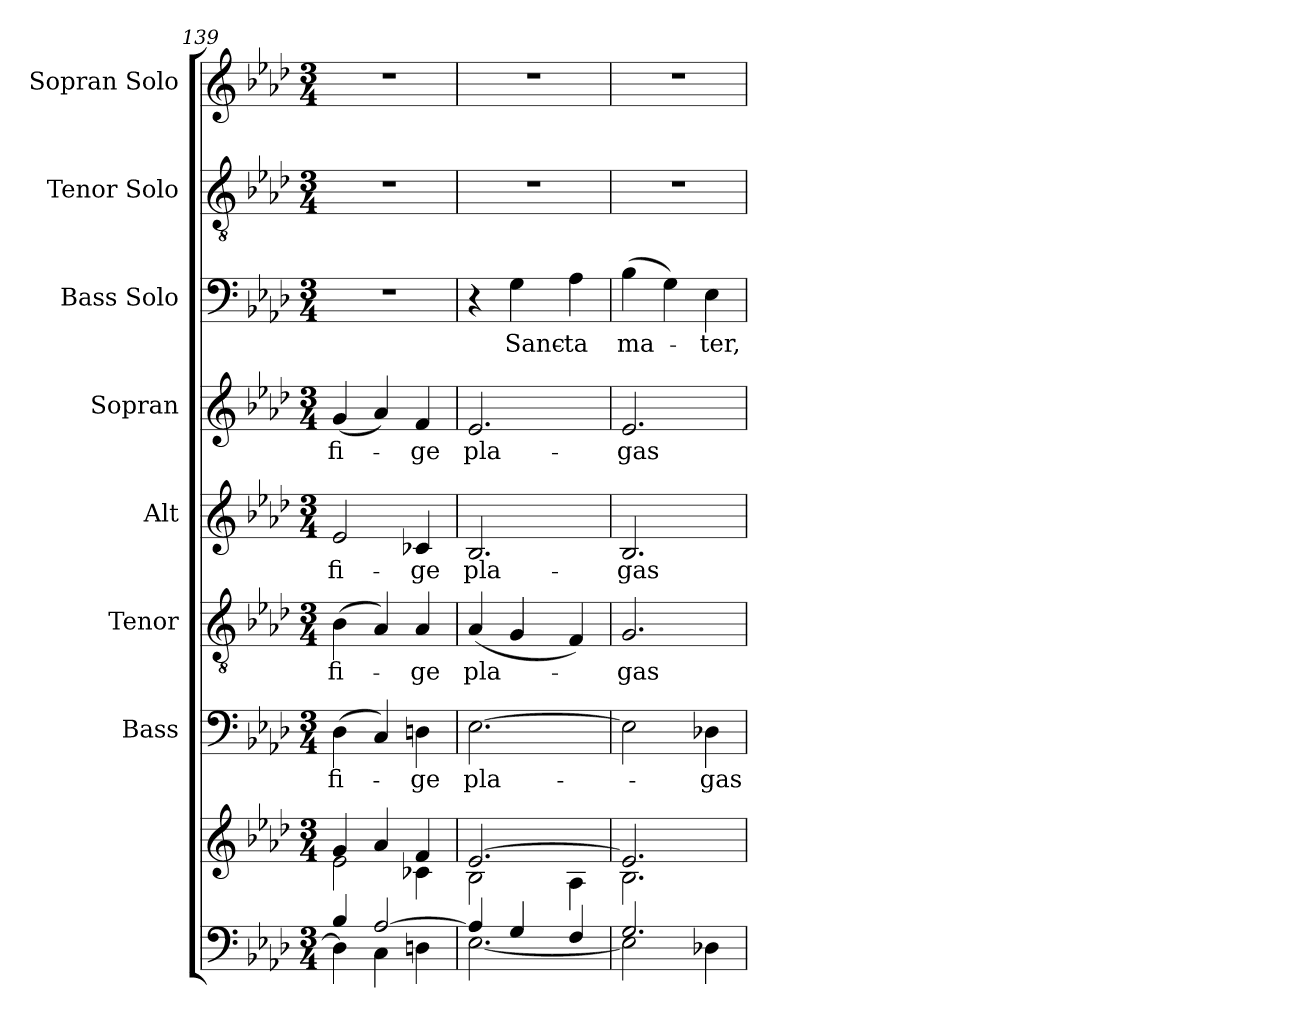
**kern	**kern	**kern	**text	**kern	**text	**kern	**text	**kern	**text	**kern	**text	**kern	**kern
*part8	*part8	*part7	*part7	*part6	*part6	*part5	*part5	*part4	*part4	*part3	*part3	*part2	*part1
*staff9	*staff8	*staff7	*staff7	*staff6	*staff6	*staff5	*staff5	*staff4	*staff4	*staff3	*staff3	*staff2	*staff1
*	*	*I"Bass	*	*I"Tenor	*	*I"Alt	*	*I"Sopran	*	*I"Bass Solo	*	*I"Tenor Solo	*I"Sopran Solo
*	*	*I'B.	*	*I'T.	*	*I'A.	*	*I'S.	*	*I'B. Solo	*	*I'T. Solo	*I'S. Solo
*clefF4	*clefG2	*clefF4	*	*clefGv2	*	*clefG2	*	*clefG2	*	*clefF4	*	*clefGv2	*clefG2
*k[b-e-a-d-]	*k[b-e-a-d-]	*k[b-e-a-d-]	*	*k[b-e-a-d-]	*	*k[b-e-a-d-]	*	*k[b-e-a-d-]	*	*k[b-e-a-d-]	*	*k[b-e-a-d-]	*k[b-e-a-d-]
*A-:	*A-:	*A-:	*	*A-:	*	*A-:	*	*A-:	*	*A-:	*	*A-:	*A-:
*M3/4	*M3/4	*M3/4	*	*M3/4	*	*M3/4	*	*M3/4	*	*M3/4	*	*M3/4	*M3/4
=139	=139	=139	=139	=139	=139	=139	=139	=139	=139	=139	=139	=139	=139
*^	*^	*	*	*	*	*	*	*	*	*	*	*	*
!	!	!	!	!	!LO:LY:b	!	!LO:LY:b	!	!LO:LY:b	!	!LO:LY:b	!	!	!	!
4B-/	4D-\]	4g/	2e-\	(>4D-\	fi-	(>4B-\	fi-	2e-/	fi-	(<4g/	fi-	2.r	.	2.r	2.r
[>2A-/	4C\	4a-/	.	4C/)	.	4A-/)	.	.	.	4a-/)	.	.	.	.	.
!	!	!	!	!	!LO:LY:b	!	!LO:LY:b	!	!LO:LY:b	!	!LO:LY:b	!	!	!	!
.	4Dn\	4f/	4c-X\	4Dn\	-ge	4A-/	-ge	4c-X/	-ge	4f/	-ge	.	.	.	.
=140	=140	=140	=140	=140	=140	=140	=140	=140	=140	=140	=140	=140	=140	=140	=140
!	!	!	!	!	!LO:LY:b	!	!LO:LY:b	!	!LO:LY:b	!	!LO:LY:b	!	!	!	!
4A-/]	[<2.E-\	[>2.e-/	2B-\	[2.E-\	pla-	(<4A-/	pla-	2.B-/	pla-	2.e-/	pla-	4r	.	2.r	2.r
!	!	!	!	!	!	!	!	!	!	!	!	!	!LO:LY:b	!	!
4G/	.	.	.	.	.	4G/	.	.	.	.	.	4G\	Sanc-	.	.
!	!	!	!	!	!	!	!	!	!	!	!	!	!LO:LY:b	!	!
4F/	.	.	4A-\	.	.	4F/)	.	.	.	.	.	4A-\	-ta	.	.
=141	=141	=141	=141	=141	=141	=141	=141	=141	=141	=141	=141	=141	=141	=141	=141
!	!	!	!	!	!	!	!LO:LY:b	!	!LO:LY:b	!	!LO:LY:b	!	!LO:LY:b	!	!
2.G/	2E-\]	2.e-/]	2.B-\	2E-\]	.	2.G/	-gas	2.B-/	-gas	2.e-/	-gas	(>4B-\	ma-	2.r	2.r
.	.	.	.	.	.	.	.	.	.	.	.	4G\)	.	.	.
!	!	!	!	!	!LO:LY:b	!	!	!	!	!	!	!	!LO:LY:b	!	!
.	4D-X\	.	.	4D-X\	-gas	.	.	.	.	.	.	4E-\	-ter,	.	.
*v	*v	*	*	*	*	*	*	*	*	*	*	*	*	*	*
*	*v	*v	*	*	*	*	*	*	*	*	*	*	*	*
=	=	=	=	=	=	=	=	=	=	=	=	=	=
*-	*-	*-	*-	*-	*-	*-	*-	*-	*-	*-	*-	*-	*-
